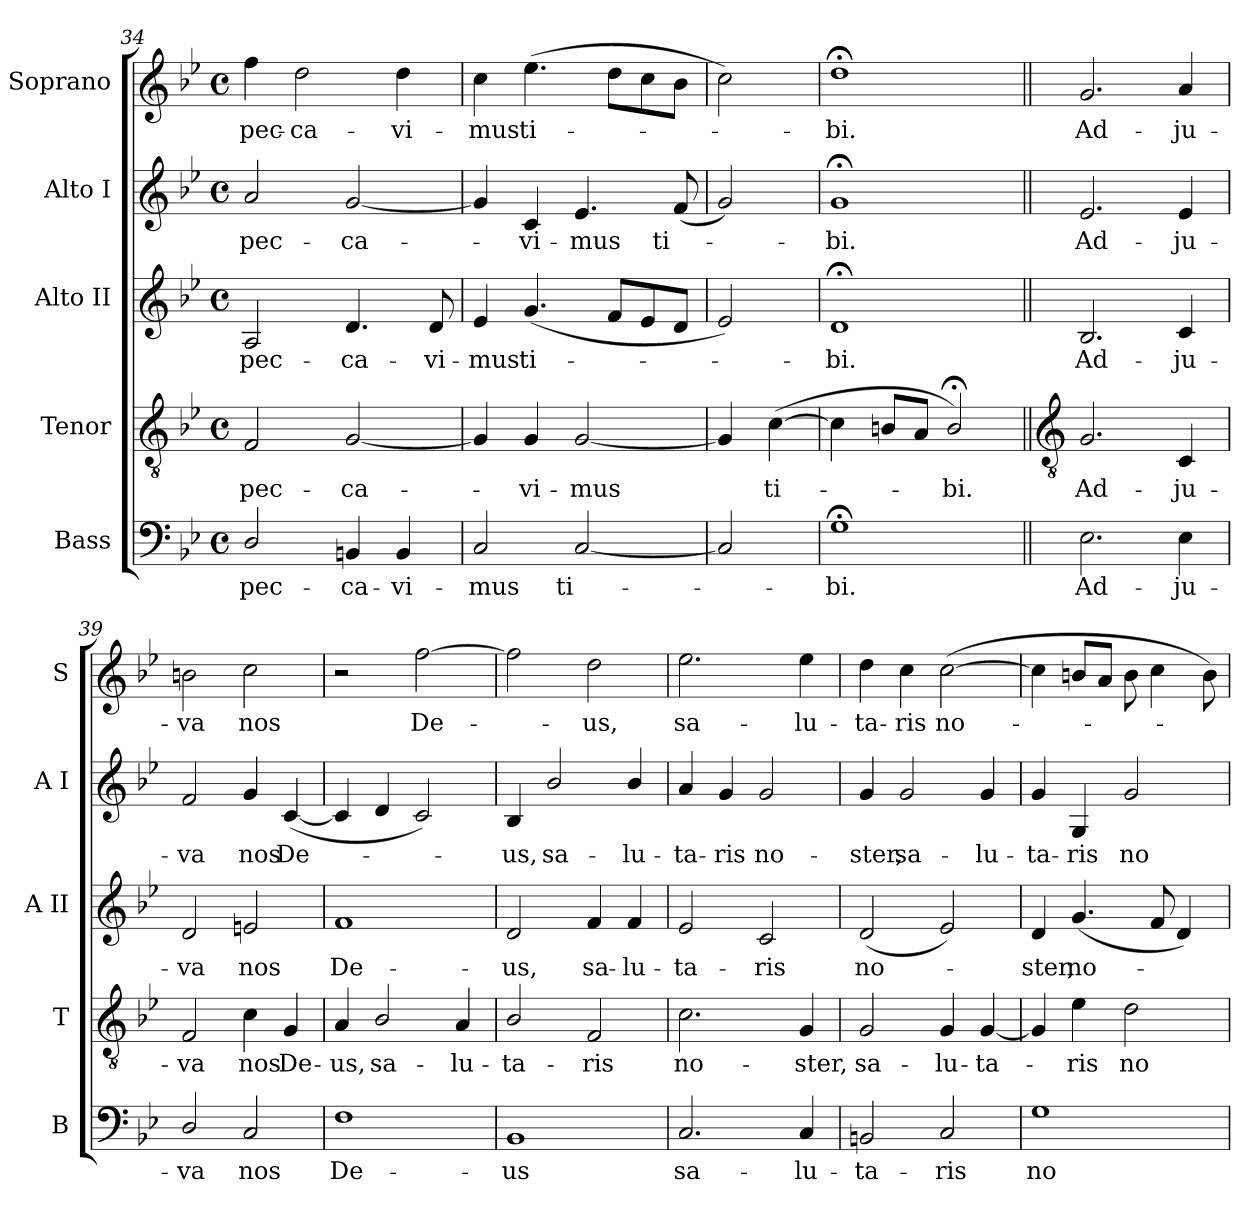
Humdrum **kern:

**kern	**text	**kern	**text	**kern	**text	**kern	**text	**kern	**text
*part5	*part5	*part4	*part4	*part3	*part3	*part2	*part2	*part1	*part1
*staff5	*staff5	*staff4	*staff4	*staff3	*staff3	*staff2	*staff2	*staff1	*staff1
*I"Bass	*	*I"Tenor	*	*I"Alto II	*	*I"Alto I	*	*I"Soprano	*
*I'B	*	*I'T	*	*I'A II	*	*I'A I	*	*I'S	*
*clefF4	*	*clefGv2	*	*clefG2	*	*clefG2	*	*clefG2	*
*k[b-e-]	*	*k[b-e-]	*	*k[b-e-]	*	*k[b-e-]	*	*k[b-e-]	*
*B-:	*	*B-:	*	*B-:	*	*B-:	*	*B-:	*
*M4/4	*	*M4/4	*	*M4/4	*	*M4/4	*	*M4/4	*
*met(c)	*	*met(c)	*	*met(c)	*	*met(c)	*	*met(c)	*
=34	=34	=34	=34	=34	=34	=34	=34	=34	=34
!	!LO:LY:b	!	!LO:LY:b	!	!LO:LY:b	!	!LO:LY:b	!	!LO:LY:b
2D/	pec-	2F	pec-	2A	pec-	2a	pec-	4ff	pec-
!	!	!	!	!	!	!	!	!	!LO:LY:b
.	.	.	.	.	.	.	.	2dd	-ca-
!	!LO:LY:b	!	!LO:LY:b	!	!LO:LY:b	!	!LO:LY:b	!	!
4BBn	-ca-	[2G	-ca-	4.d	-ca-	[2g	-ca-	.	.
!	!LO:LY:b	!	!	!	!	!	!	!	!LO:LY:b
4BB	-vi-	.	.	.	.	.	.	4dd	-vi-
!	!	!	!	!	!LO:LY:b	!	!	!	!
.	.	.	.	8d	-vi-	.	.	.	.
=35	=35	=35	=35	=35	=35	=35	=35	=35	=35
!	!LO:LY:b	!	!	!	!LO:LY:b	!	!	!	!LO:LY:b
2C	-mus	4G]	.	4e-	-mus	4g]	.	4cc	-mus
!	!	!	!LO:LY:b	!	!LO:LY:b	!	!LO:LY:b	!	!LO:LY:b
.	.	4G	vi-	(<4.g	ti-	4c	vi-	(>4.ee-	ti-
!	!LO:LY:b	!	!LO:LY:b	!	!	!	!LO:LY:b	!	!
[2C	ti-	[2G	-mus	.	.	4.e-	-mus	.	.
.	.	.	.	8fL	.	.	.	8ddL	.
.	.	.	.	8e-	.	.	.	8cc	.
!	!	!	!	!	!	!	!LO:LY:b	!	!
.	.	.	.	8dJ	.	(<8fL	ti-	8b-J	.
=36	=36	=36	=36	=36	=36	=36	=36	=36	=36
2C]	.	4G]	.	2e-)	.	2g)	.	2cc)	.
!	!	!	!LO:LY:b	!	!	!	!	!	!
.	.	(<[4c	ti-	.	.	.	.	.	.
=37	=37	=37	=37	=37	=37	=37	=37	=37	=37
!	!LO:LY:b	!	!	!	!LO:LY:b	!	!LO:LY:b	!	!LO:LY:b
1G;<	bi.	4c]	.	1d;<	bi.	1g;<	bi.	1dd;<	bi.
.	.	8BnL	.	.	.	.	.	.	.
.	.	8AJ	.	.	.	.	.	.	.
!	!	!	!LO:LY:b	!	!	!	!	!	!
.	.	2B;</)	bi.	.	.	.	.	.	.
!!LO:LB:g=z
=38||	=38||	=38||	=38||	=38||	=38||	=38||	=38||	=38||	=38||
*	*	*clefGv2	*	*	*	*	*	*	*
!	!LO:LY:b	!	!LO:LY:b	!	!LO:LY:b	!	!LO:LY:b	!	!LO:LY:b
2.E-	Ad-	2.G	Ad-	2.B-	Ad-	2.e-	Ad-	2.g	Ad-
!	!LO:LY:b	!	!LO:LY:b	!	!LO:LY:b	!	!LO:LY:b	!	!LO:LY:b
4E-	-ju-	4C	-ju-	4c	-ju-	4e-	-ju-	4a	-ju-
=39	=39	=39	=39	=39	=39	=39	=39	=39	=39
!	!LO:LY:b	!	!LO:LY:b	!	!LO:LY:b	!	!LO:LY:b	!	!LO:LY:b
2D/	-va	2F	-va	2d	-va	2f	-va	2bn	-va
!	!LO:LY:b	!	!LO:LY:b	!	!LO:LY:b	!	!LO:LY:b	!	!LO:LY:b
2C	nos	4c	nos	2en	nos	4g	nos	2cc	nos
!	!	!	!LO:LY:b	!	!	!	!LO:LY:b	!	!
.	.	4G	De-	.	.	(<[4c	De-	.	.
=40	=40	=40	=40	=40	=40	=40	=40	=40	=40
!	!LO:LY:b	!	!LO:LY:b	!	!LO:LY:b	!	!	!	!
1F	De-	4A	-us,	1f	De-	4c]	.	2r	.
!	!	!	!LO:LY:b	!	!	!	!	!	!
.	.	2B-/	sa-	.	.	4d	.	.	.
!	!	!	!	!	!	!	!	!	!LO:LY:b
.	.	.	.	.	.	2c)	.	[2ff	De-
!	!	!	!LO:LY:b	!	!	!	!	!	!
.	.	4A	-lu-	.	.	.	.	.	.
=41	=41	=41	=41	=41	=41	=41	=41	=41	=41
!	!LO:LY:b	!	!LO:LY:b	!	!LO:LY:b	!	!LO:LY:b	!	!
1BB-	-us	2B-/	-ta-	2d	-us,	4B-	us,	2ff]	.
!	!	!	!	!	!	!	!LO:LY:b	!	!
.	.	.	.	.	.	2b-/	sa-	.	.
!	!	!	!LO:LY:b	!	!LO:LY:b	!	!	!	!LO:LY:b
.	.	2F	-ris	4f	sa-	.	.	2dd	us,
!	!	!	!	!	!LO:LY:b	!	!LO:LY:b	!	!
.	.	.	.	4f	-lu-	4b-/	-lu-	.	.
=42	=42	=42	=42	=42	=42	=42	=42	=42	=42
!	!LO:LY:b	!	!LO:LY:b	!	!LO:LY:b	!	!LO:LY:b	!	!LO:LY:b
2.C	sa-	2.c	no-	2e-	-ta-	4a	-ta-	2.ee-	sa-
!	!	!	!	!	!	!	!LO:LY:b	!	!
.	.	.	.	.	.	4g	-ris	.	.
!	!	!	!	!	!LO:LY:b	!	!LO:LY:b	!	!
.	.	.	.	2c	-ris	2g	no-	.	.
!	!LO:LY:b	!	!LO:LY:b	!	!	!	!	!	!LO:LY:b
4C	-lu-	4G	-ster,	.	.	.	.	4ee-	-lu-
=43	=43	=43	=43	=43	=43	=43	=43	=43	=43
!	!LO:LY:b	!	!LO:LY:b	!	!LO:LY:b	!	!LO:LY:b	!	!LO:LY:b
2BBn	-ta-	2G	sa-	(<2d	no-	4g	-ster,	4dd	-ta-
!	!	!	!	!	!	!	!LO:LY:b	!	!LO:LY:b
.	.	.	.	.	.	2g	sa-	4cc	-ris
!	!LO:LY:b	!	!LO:LY:b	!	!	!	!	!	!LO:LY:b
2C	-ris	4G	-lu-	2e-)	.	.	.	(>[2cc	no-
!	!	!	!LO:LY:b	!	!	!	!LO:LY:b	!	!
.	.	[4G	-ta-	.	.	4g	-lu-	.	.
=44	=44	=44	=44	=44	=44	=44	=44	=44	=44
!	!LO:LY:b	!	!	!	!LO:LY:b	!	!LO:LY:b	!	!
1G	no-	4G]	.	4d	ster,	4g	-ta-	4cc]	.
!	!	!	!LO:LY:b	!	!LO:LY:b	!	!LO:LY:b	!	!
.	.	4e-	ris	(<4.g	no-	4G	-ris	8bnL	.
.	.	.	.	.	.	.	.	8aJ	.
!	!	!	!LO:LY:b	!	!	!	!LO:LY:b	!	!
.	.	2d	no-	.	.	2g	no-	8b	.
.	.	.	.	8f	.	.	.	4cc	.
.	.	.	.	4d)	.	.	.	.	.
.	.	.	.	.	.	.	.	8b)	.
=	=	=	=	=	=	=	=	=	=
*-	*-	*-	*-	*-	*-	*-	*-	*-	*-
